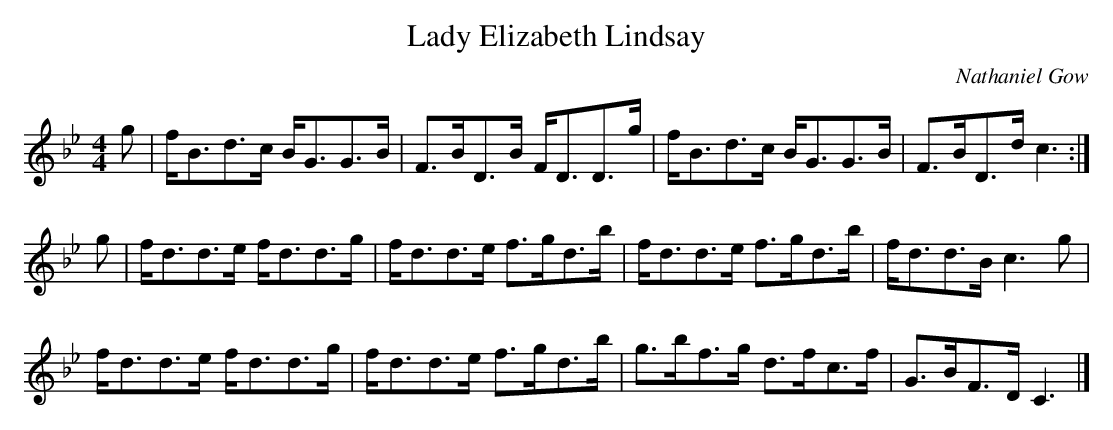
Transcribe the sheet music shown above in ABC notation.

X:1
T:Lady Elizabeth Lindsay
C:Nathaniel Gow
M:4/4
L:1/8
K:Bb
g|f<Bd>c B<GG>B|F>BD>B F<DD>g|f<Bd>c B<GG>B|F>BD>d c3:|
g|f<dd>e f<dd>g|f<dd>e f>gd>b|f<dd>e f>gd>b|f<dd>B c3g|
f<dd>e f<dd>g|f<dd>e f>gd>b|g>bf>g d>fc>f|G>BF>D C3|]
